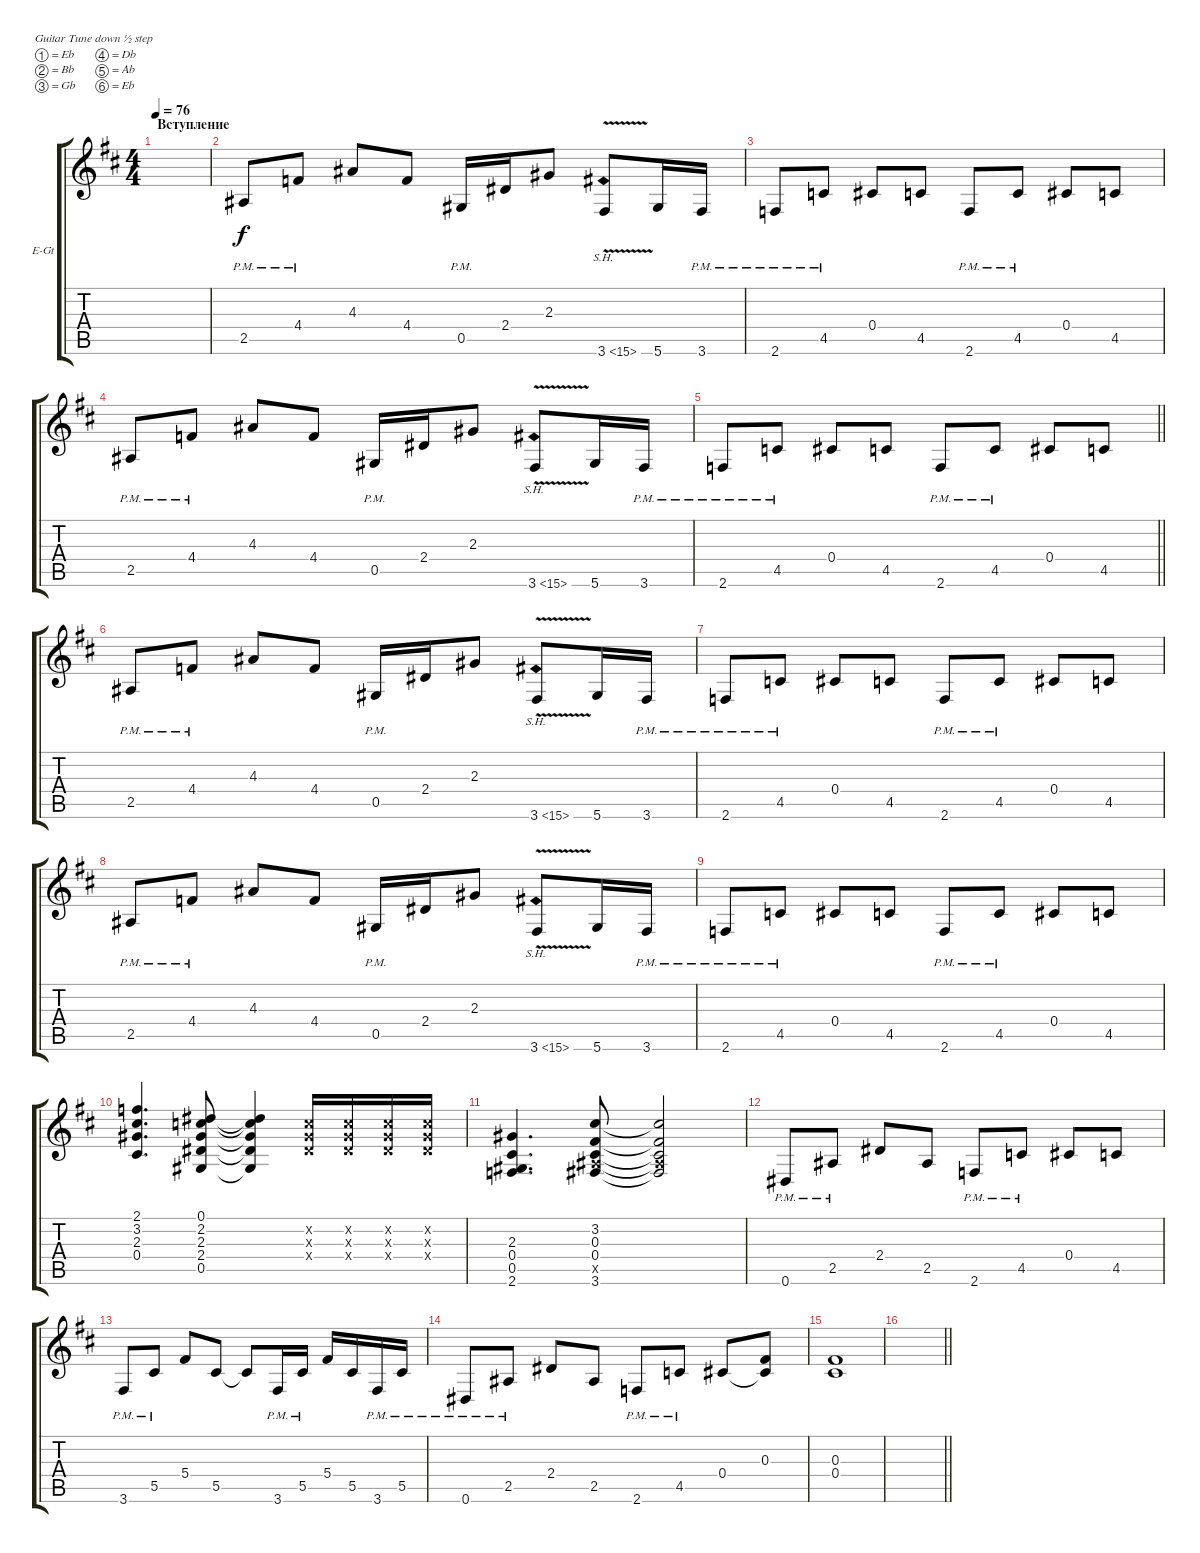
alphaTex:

\bracketExtendMode groupsimilarinstruments
\firstSystemTrackNameOrientation horizontal
\otherSystemsTrackNameOrientation horizontal
\track ("Гитара 1" "E-Gt") {instrument distortionguitar}
\staff {score tabs}
\tuning (Eb4 Bb3 Gb3 Db3 Ab2 Eb2)
\ts (4 4)
\section ("" "Вступление")
\tempo 76
\clef g2
\ks d
|
2.5{pm}.8 4.4{pm}.8 4.3.8 4.4.8 0.5{pm}.16 2.4.16 2.3.8 3.6{sh 12 v}.8 5.6.16 3.6{pm}.16 |
2.6{pm}.8 4.5{pm}.8 0.4.8 4.5.8 2.6{pm}.8 4.5{pm}.8 0.4.8 4.5.8 |
2.5{pm}.8 4.4{pm}.8 4.3.8 4.4.8 0.5{pm}.16 2.4.16 2.3.8 3.6{sh 12 v}.8 5.6.16 3.6{pm}.16 |
\barLineRight lightlight
2.6{pm}.8 4.5{pm}.8 0.4.8 4.5.8 2.6{pm}.8 4.5{pm}.8 0.4.8 4.5.8 |
2.5{pm}.8 4.4{pm}.8 4.3.8 4.4.8 0.5{pm}.16 2.4.16 2.3.8 3.6{sh 12 v}.8 5.6.16 3.6{pm}.16 |
2.6{pm}.8 4.5{pm}.8 0.4.8 4.5.8 2.6{pm}.8 4.5{pm}.8 0.4.8 4.5.8 |
2.5{pm}.8 4.4{pm}.8 4.3.8 4.4.8 0.5{pm}.16 2.4.16 2.3.8 3.6{sh 12 v}.8 5.6.16 3.6{pm}.16 |
2.6{pm}.8 4.5{pm}.8 0.4.8 4.5.8 2.6{pm}.8 4.5{pm}.8 0.4.8 4.5.8 |
(2.1 3.2 2.3 0.4).4{d} (0.1 2.2 2.3 2.4 0.5).8 (0.1{t} 2.2{t} 2.3{t} 2.4{t} 0.5{t}).4 (2.2{x} 2.3{x} 2.4{x}).16 (2.2{x} 2.3{x} 2.4{x}).16 (2.2{x} 2.3{x} 2.4{x}).16 (2.2{x} 2.3{x} 2.4{x}).16 |
(2.3 0.4 0.5 2.6).4{d} (3.2 0.3 0.4 2.5{x} 3.6).8 (3.2{t} 0.3{t} 0.4{t} 2.5{x t} 3.6{t}).2 |
0.6{pm}.8 2.5{pm}.8 2.4.8 2.5.8 2.6{pm}.8 4.5{pm}.8 0.4.8 4.5.8 |
3.6{pm}.8 5.5{pm}.8 5.4.8 5.5.8 5.5{t}.8 3.6{pm}.16 5.5{pm}.16 5.4.16 5.5.16 3.6{pm}.16 5.5{pm}.16 |
0.6{pm}.8 2.5{pm}.8 2.4.8 2.5.8 2.6{pm}.8 4.5{pm}.8 0.4.8 (0.3 0.4{t}).8 |
(0.3 0.4).1 |
\barLineRight lightlight
